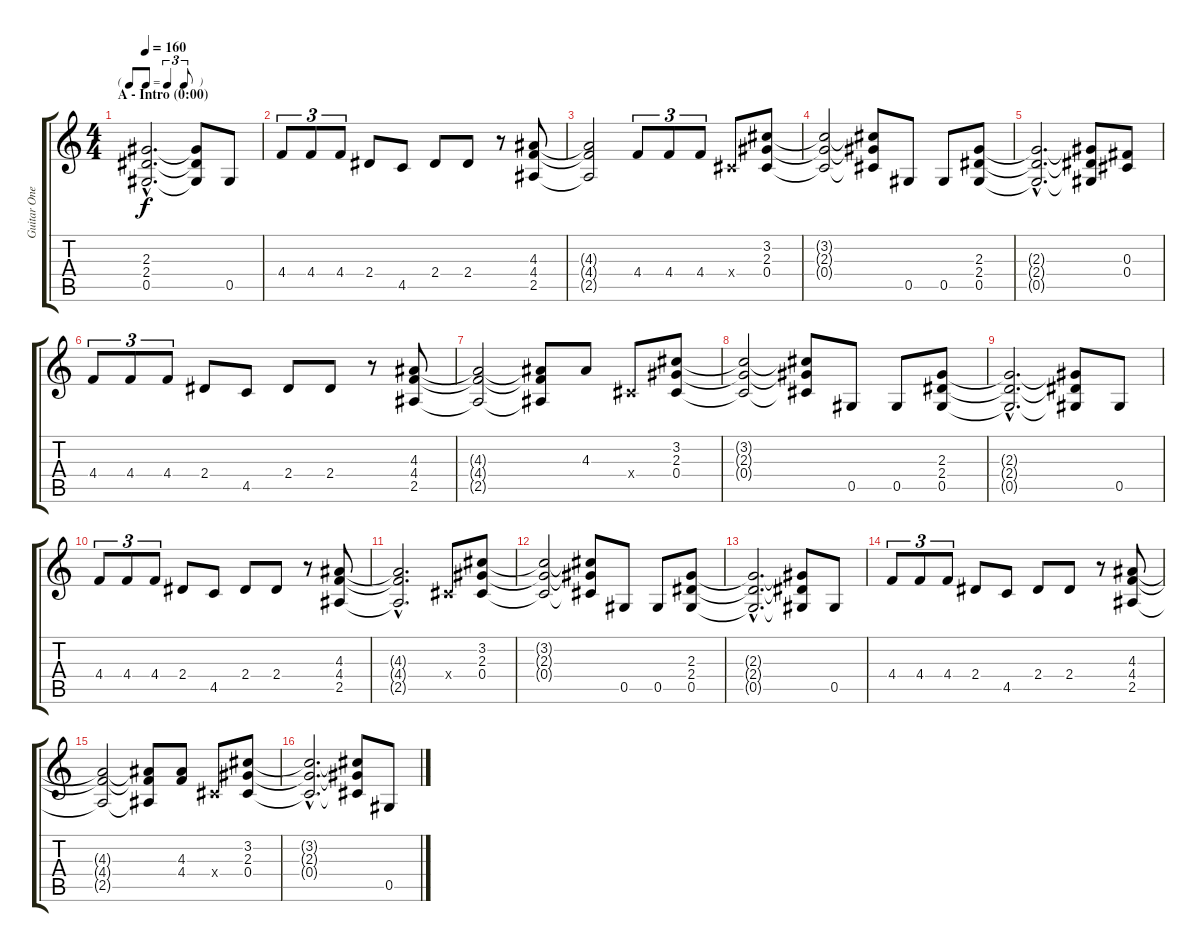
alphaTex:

\track ("Guitar One" "Guitar One") {instrument distortionguitar}
\staff {score tabs}
\tuning (Eb4 Bb3 Gb3 Db3 Ab2 Eb2) {hide}
\ts (4 4)
\tf triplet8th
\section ("" "A - Intro (0:00)")
\tempo 160
\clef g2
\ks c
(2.3{hac} 2.4{hac} 0.5{hac}).2{d dy f instrument distortionguitar} (2.3{t} 2.4{t} 0.5{t}).8 0.5.8 |
4.4.8{tu (3 2)} 4.4.8{tu (3 2)} 4.4.8{tu (3 2)} 2.4.8 4.5.8 2.4.8 2.4.8 r.8 (4.3 4.4 2.5).8 |
(4.3{t} 4.4{t} 2.5{t}).2 4.4.8{tu (3 2)} 4.4.8{tu (3 2)} 4.4.8{tu (3 2)} 0.4{x}.8 (3.2 2.3 0.4).8 |
(3.2{t} 2.3{t} 0.4{t}).2 (3.2{t} 2.3{t} 0.4{t}).8 0.5.8 0.5.8 (2.3 2.4 0.5).8 |
(2.3{hac t} 2.4{hac t} 0.5{hac t}).2{d} (2.3{t} 2.4{t} 0.5{t}).8 (0.3 0.4).8 |
4.4.8{tu (3 2)} 4.4.8{tu (3 2)} 4.4.8{tu (3 2)} 2.4.8 4.5.8 2.4.8 2.4.8 r.8 (4.3 4.4 2.5).8 |
(4.3{t} 4.4{t} 2.5{t}).2 (4.3{t} 4.4{t} 2.5{t}).8 4.3.8 0.4{x}.8 (3.2 2.3 0.4).8 |
(3.2{t} 2.3{t} 0.4{t}).2 (3.2{t} 2.3{t} 0.4{t}).8 0.5.8 0.5.8 (2.3 2.4 0.5).8 |
(2.3{hac t} 2.4{hac t} 0.5{hac t}).2{d} (2.3{t} 2.4{t} 0.5{t}).8 0.5.8 |
4.4.8{tu (3 2)} 4.4.8{tu (3 2)} 4.4.8{tu (3 2)} 2.4.8 4.5.8 2.4.8 2.4.8 r.8 (4.3 4.4 2.5).8 |
(4.3{hac t} 4.4{hac t} 2.5{hac t}).2{d} 0.4{x}.8 (3.2 2.3 0.4).8 |
(3.2{t} 2.3{t} 0.4{t}).2 (3.2{t} 2.3{t} 0.4{t}).8 0.5.8 0.5.8 (2.3 2.4 0.5).8 |
(2.3{hac t} 2.4{hac t} 0.5{hac t}).2{d} (2.3{t} 2.4{t} 0.5{t}).8 0.5.8 |
4.4.8{tu (3 2)} 4.4.8{tu (3 2)} 4.4.8{tu (3 2)} 2.4.8 4.5.8 2.4.8 2.4.8 r.8 (4.3 4.4 2.5).8 |
(4.3{t} 4.4{t} 2.5{t}).2 (4.3{t} 4.4{t} 2.5{t}).8 (4.3 4.4).8 0.4{x}.8 (3.2 2.3 0.4).8 |
(3.2{hac t} 2.3{hac t} 0.4{hac t}).2{d} (3.2{t} 2.3{t} 0.4{t}).8 0.5.8
